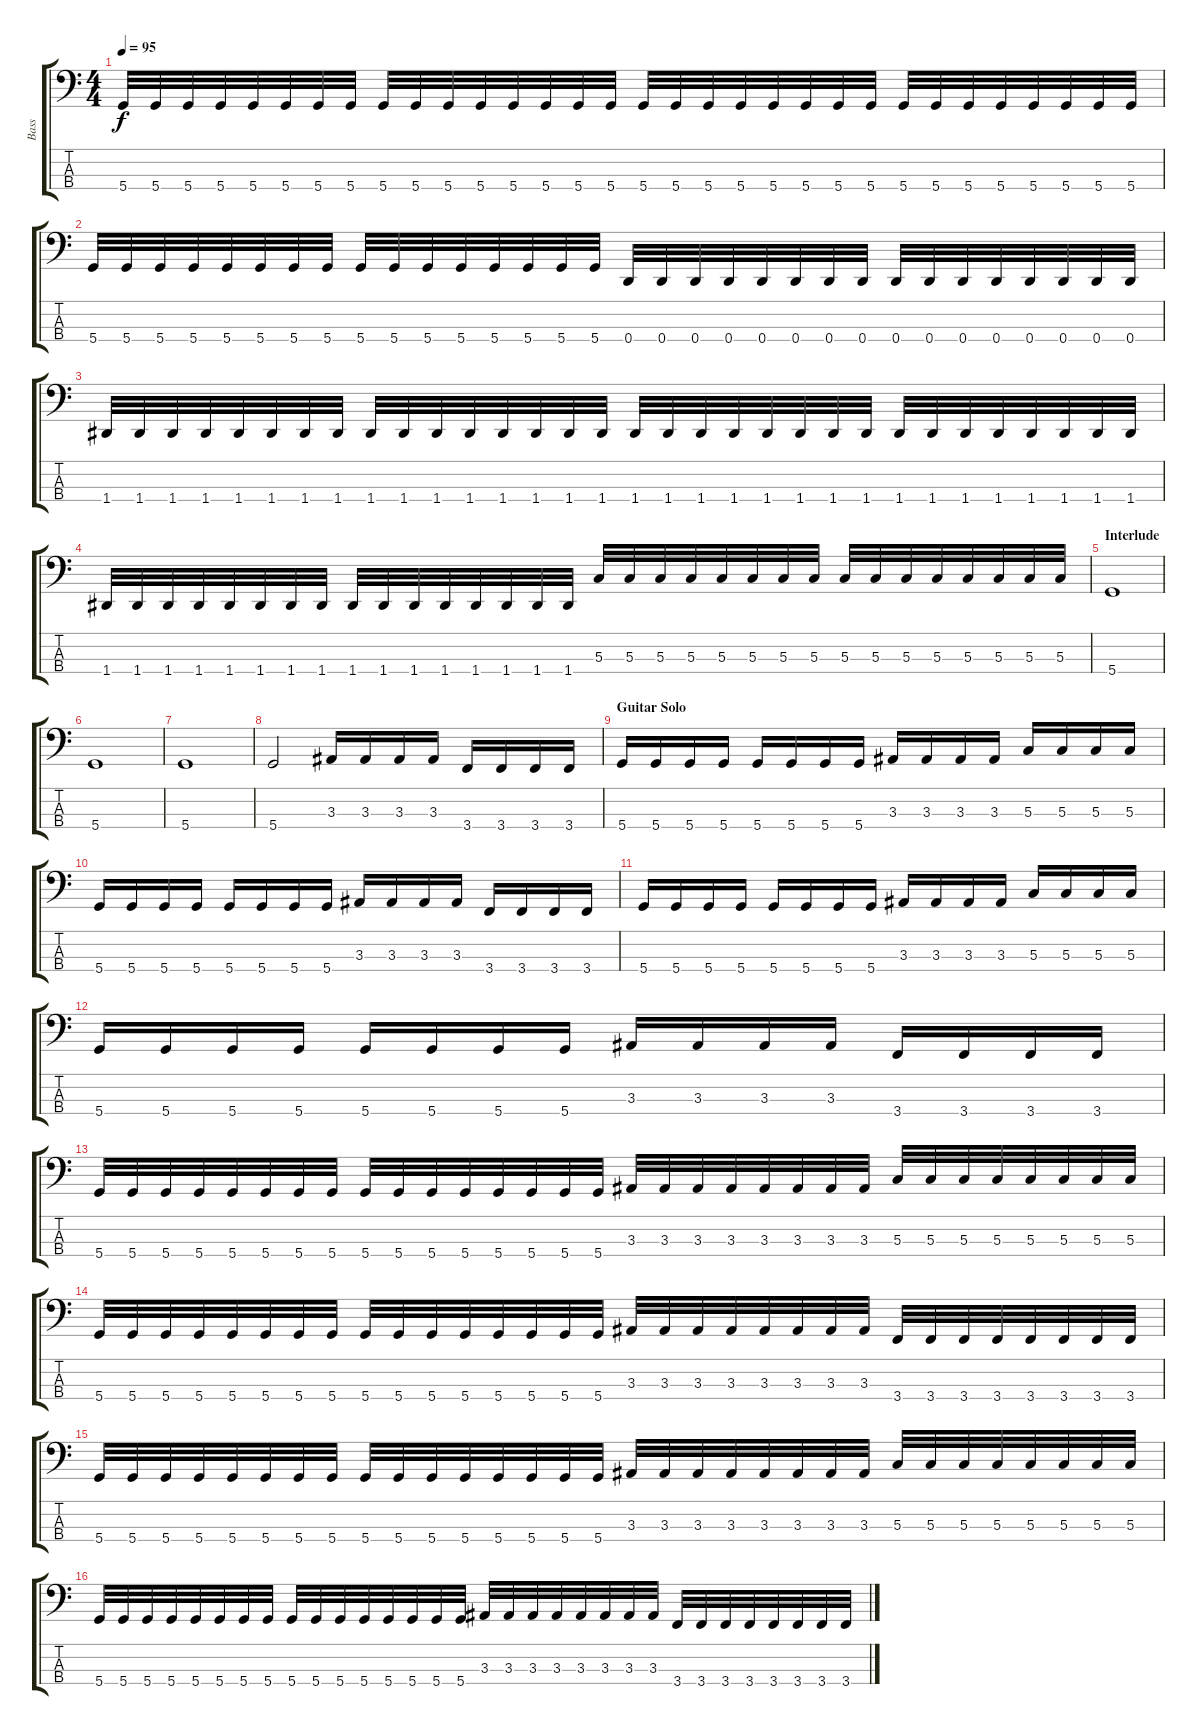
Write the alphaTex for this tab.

\track ("Bass" "Bass") {instrument electricbasspick}
\staff {score tabs}
\tuning (F2 C2 G1 D1) {hide}
\ts (4 4)
\tempo 95
\clef f4
\ks c
5.4.32{dy f} 5.4.32 5.4.32 5.4.32 5.4.32 5.4.32 5.4.32 5.4.32 5.4.32 5.4.32 5.4.32 5.4.32 5.4.32 5.4.32 5.4.32 5.4.32 5.4.32 5.4.32 5.4.32 5.4.32 5.4.32 5.4.32 5.4.32 5.4.32 5.4.32 5.4.32 5.4.32 5.4.32 5.4.32 5.4.32 5.4.32 5.4.32 |
5.4.32 5.4.32 5.4.32 5.4.32 5.4.32 5.4.32 5.4.32 5.4.32 5.4.32 5.4.32 5.4.32 5.4.32 5.4.32 5.4.32 5.4.32 5.4.32 0.4.32 0.4.32 0.4.32 0.4.32 0.4.32 0.4.32 0.4.32 0.4.32 0.4.32 0.4.32 0.4.32 0.4.32 0.4.32 0.4.32 0.4.32 0.4.32 |
1.4.32 1.4.32 1.4.32 1.4.32 1.4.32 1.4.32 1.4.32 1.4.32 1.4.32 1.4.32 1.4.32 1.4.32 1.4.32 1.4.32 1.4.32 1.4.32 1.4.32 1.4.32 1.4.32 1.4.32 1.4.32 1.4.32 1.4.32 1.4.32 1.4.32 1.4.32 1.4.32 1.4.32 1.4.32 1.4.32 1.4.32 1.4.32 |
1.4.32 1.4.32 1.4.32 1.4.32 1.4.32 1.4.32 1.4.32 1.4.32 1.4.32 1.4.32 1.4.32 1.4.32 1.4.32 1.4.32 1.4.32 1.4.32 5.3.32 5.3.32 5.3.32 5.3.32 5.3.32 5.3.32 5.3.32 5.3.32 5.3.32 5.3.32 5.3.32 5.3.32 5.3.32 5.3.32 5.3.32 5.3.32 |
\section ("" "Interlude")
5.4.1 |
5.4.1 |
5.4.1 |
5.4.2 3.3.16 3.3.16 3.3.16 3.3.16 3.4.16 3.4.16 3.4.16 3.4.16 |
\section ("" "Guitar Solo")
5.4.16 5.4.16 5.4.16 5.4.16 5.4.16 5.4.16 5.4.16 5.4.16 3.3.16 3.3.16 3.3.16 3.3.16 5.3.16 5.3.16 5.3.16 5.3.16 |
5.4.16 5.4.16 5.4.16 5.4.16 5.4.16 5.4.16 5.4.16 5.4.16 3.3.16 3.3.16 3.3.16 3.3.16 3.4.16 3.4.16 3.4.16 3.4.16 |
5.4.16 5.4.16 5.4.16 5.4.16 5.4.16 5.4.16 5.4.16 5.4.16 3.3.16 3.3.16 3.3.16 3.3.16 5.3.16 5.3.16 5.3.16 5.3.16 |
5.4.16 5.4.16 5.4.16 5.4.16 5.4.16 5.4.16 5.4.16 5.4.16 3.3.16 3.3.16 3.3.16 3.3.16 3.4.16 3.4.16 3.4.16 3.4.16 |
5.4.32 5.4.32 5.4.32 5.4.32 5.4.32 5.4.32 5.4.32 5.4.32 5.4.32 5.4.32 5.4.32 5.4.32 5.4.32 5.4.32 5.4.32 5.4.32 3.3.32 3.3.32 3.3.32 3.3.32 3.3.32 3.3.32 3.3.32 3.3.32 5.3.32 5.3.32 5.3.32 5.3.32 5.3.32 5.3.32 5.3.32 5.3.32 |
5.4.32 5.4.32 5.4.32 5.4.32 5.4.32 5.4.32 5.4.32 5.4.32 5.4.32 5.4.32 5.4.32 5.4.32 5.4.32 5.4.32 5.4.32 5.4.32 3.3.32 3.3.32 3.3.32 3.3.32 3.3.32 3.3.32 3.3.32 3.3.32 3.4.32 3.4.32 3.4.32 3.4.32 3.4.32 3.4.32 3.4.32 3.4.32 |
5.4.32 5.4.32 5.4.32 5.4.32 5.4.32 5.4.32 5.4.32 5.4.32 5.4.32 5.4.32 5.4.32 5.4.32 5.4.32 5.4.32 5.4.32 5.4.32 3.3.32 3.3.32 3.3.32 3.3.32 3.3.32 3.3.32 3.3.32 3.3.32 5.3.32 5.3.32 5.3.32 5.3.32 5.3.32 5.3.32 5.3.32 5.3.32 |
5.4.32 5.4.32 5.4.32 5.4.32 5.4.32 5.4.32 5.4.32 5.4.32 5.4.32 5.4.32 5.4.32 5.4.32 5.4.32 5.4.32 5.4.32 5.4.32 3.3.32 3.3.32 3.3.32 3.3.32 3.3.32 3.3.32 3.3.32 3.3.32 3.4.32 3.4.32 3.4.32 3.4.32 3.4.32 3.4.32 3.4.32 3.4.32
